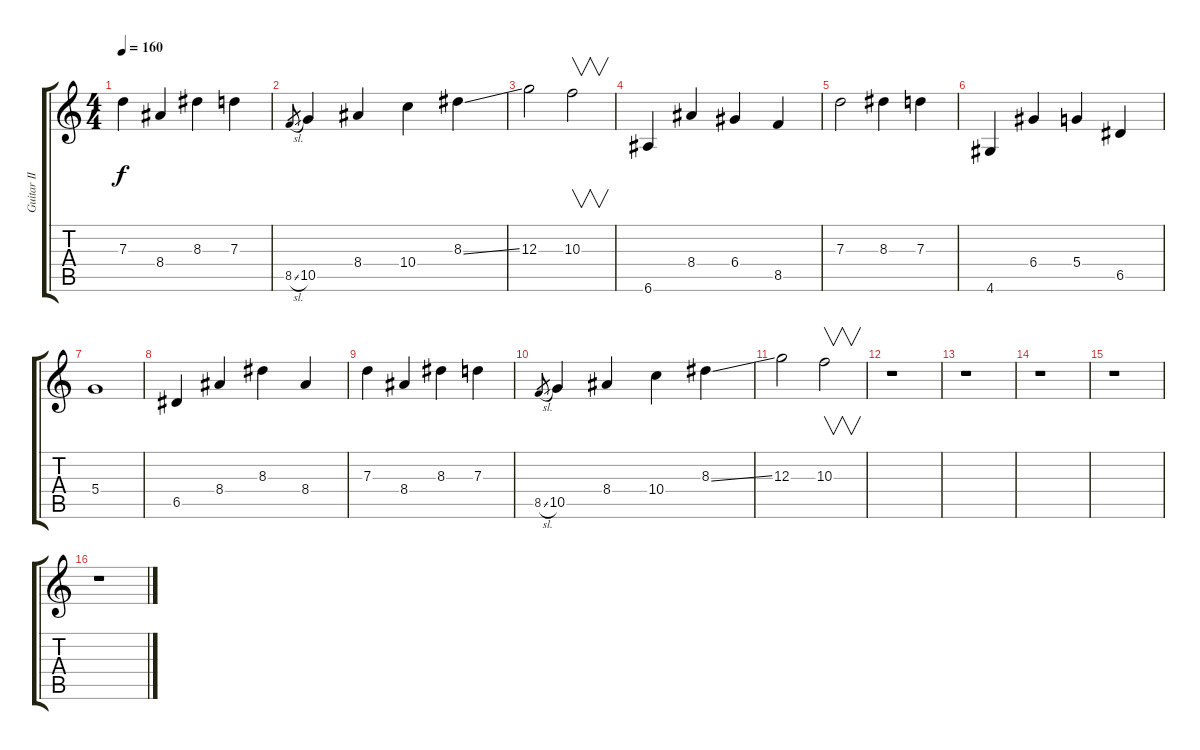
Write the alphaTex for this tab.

\track ("Guitar II" "Guitar II") {instrument overdrivenguitar}
\staff {score tabs}
\tuning (E4 B3 G3 D3 A2 E2) {hide}
\ts (4 4)
\tempo 160
\clef g2
\ks c
7.3.4{dy f} 8.4.4 8.3.4 7.3.4 |
8.5{sl}.8{gr} 10.5.4 8.4.4 10.4.4 8.3{ss}.4 |
12.3.2 10.3.2{v} |
6.6.4 8.4.4 6.4.4 8.5.4 |
7.3.2 8.3.4 7.3.4 |
4.6.4 6.4.4 5.4.4 6.5.4 |
5.4.1 |
6.5.4 8.4.4 8.3.4 8.4.4 |
7.3.4 8.4.4 8.3.4 7.3.4 |
8.5{sl}.8{gr} 10.5.4 8.4.4 10.4.4 8.3{ss}.4 |
12.3.2 10.3.2{v} |
r.1 |
r.1 |
r.1 |
r.1 |
r.1
